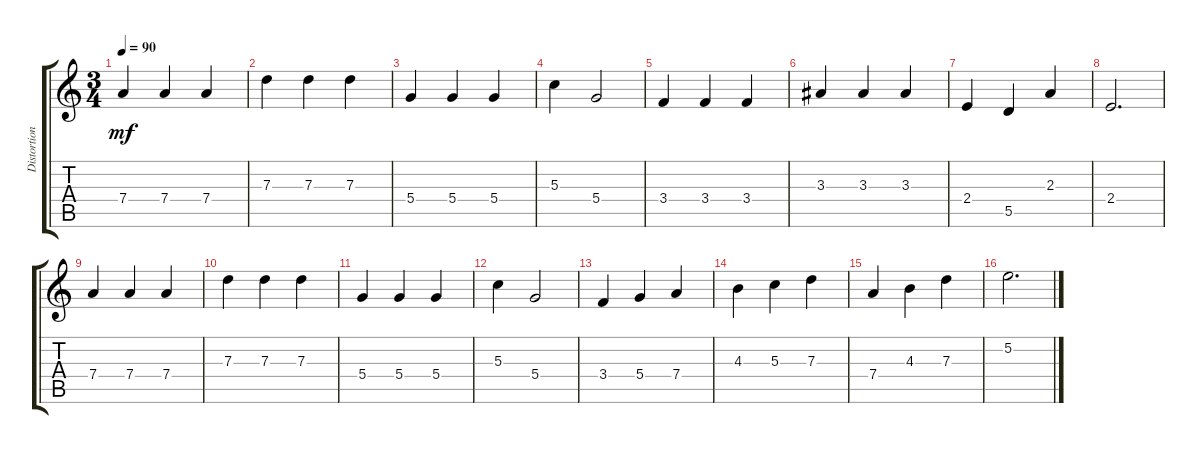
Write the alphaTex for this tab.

\track ("Distortion Guitar" "Distortion") {instrument distortionguitar}
\staff {score tabs}
\tuning (E4 B3 G3 D3 A2 E2) {hide}
\ts (3 4)
\tempo 90
\clef g2
\ks c
7.4.4{dy mf} 7.4.4 7.4.4 |
7.3.4 7.3.4 7.3.4 |
5.4.4 5.4.4 5.4.4 |
5.3.4 5.4.2 |
3.4.4 3.4.4 3.4.4 |
3.3.4 3.3.4 3.3.4 |
2.4.4 5.5.4 2.3.4 |
2.4.2{d} |
7.4.4 7.4.4 7.4.4 |
7.3.4 7.3.4 7.3.4 |
5.4.4 5.4.4 5.4.4 |
5.3.4 5.4.2 |
3.4.4 5.4.4 7.4.4 |
4.3.4 5.3.4 7.3.4 |
7.4.4 4.3.4 7.3.4 |
5.2.2{d}
